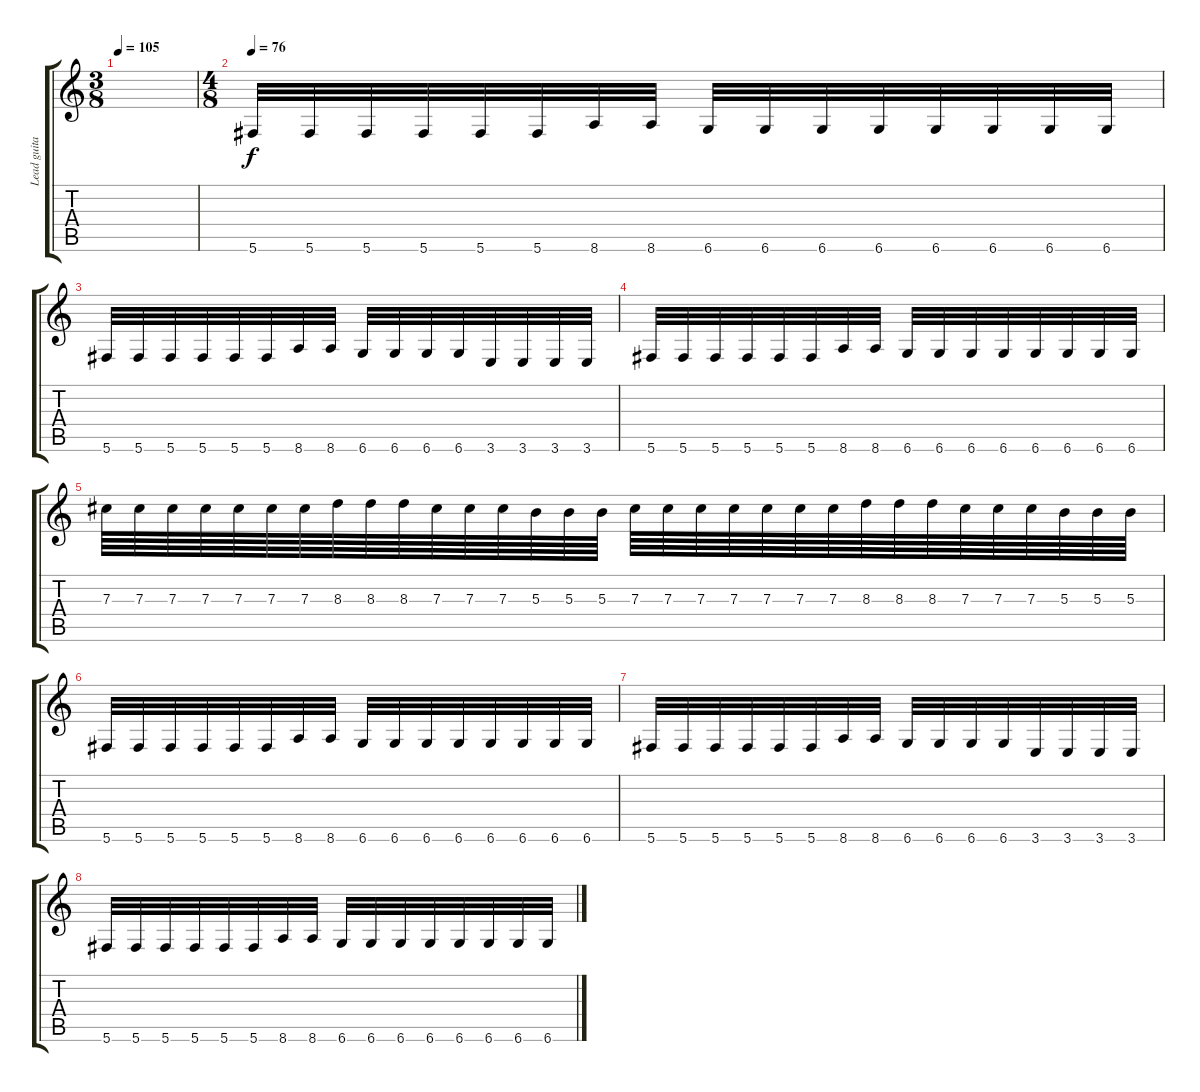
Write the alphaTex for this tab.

\track ("Lead guitar" "Lead guita") {instrument overdrivenguitar}
\staff {score tabs}
\tuning (Eb4 Bb3 Gb3 Db3 Ab2 Db2) {hide}
\ts (3 8)
\tempo 105
\clef g2
\ks c
|
\ts (4 8)
\tempo 76
5.6.32 5.6.32 5.6.32 5.6.32 5.6.32 5.6.32 8.6.32 8.6.32 6.6.32 6.6.32 6.6.32 6.6.32 6.6.32 6.6.32 6.6.32 6.6.32 |
5.6.32 5.6.32 5.6.32 5.6.32 5.6.32 5.6.32 8.6.32 8.6.32 6.6.32 6.6.32 6.6.32 6.6.32 3.6.32 3.6.32 3.6.32 3.6.32 |
5.6.32 5.6.32 5.6.32 5.6.32 5.6.32 5.6.32 8.6.32 8.6.32 6.6.32 6.6.32 6.6.32 6.6.32 6.6.32 6.6.32 6.6.32 6.6.32 |
7.3.64 7.3.64 7.3.64 7.3.64 7.3.64 7.3.64 7.3.64 8.3.64 8.3.64 8.3.64 7.3.64 7.3.64 7.3.64 5.3.64 5.3.64 5.3.64 7.3.64 7.3.64 7.3.64 7.3.64 7.3.64 7.3.64 7.3.64 8.3.64 8.3.64 8.3.64 7.3.64 7.3.64 7.3.64 5.3.64 5.3.64 5.3.64 |
5.6.32 5.6.32 5.6.32 5.6.32 5.6.32 5.6.32 8.6.32 8.6.32 6.6.32 6.6.32 6.6.32 6.6.32 6.6.32 6.6.32 6.6.32 6.6.32 |
5.6.32 5.6.32 5.6.32 5.6.32 5.6.32 5.6.32 8.6.32 8.6.32 6.6.32 6.6.32 6.6.32 6.6.32 3.6.32 3.6.32 3.6.32 3.6.32 |
5.6.32 5.6.32 5.6.32 5.6.32 5.6.32 5.6.32 8.6.32 8.6.32 6.6.32 6.6.32 6.6.32 6.6.32 6.6.32 6.6.32 6.6.32 6.6.32
